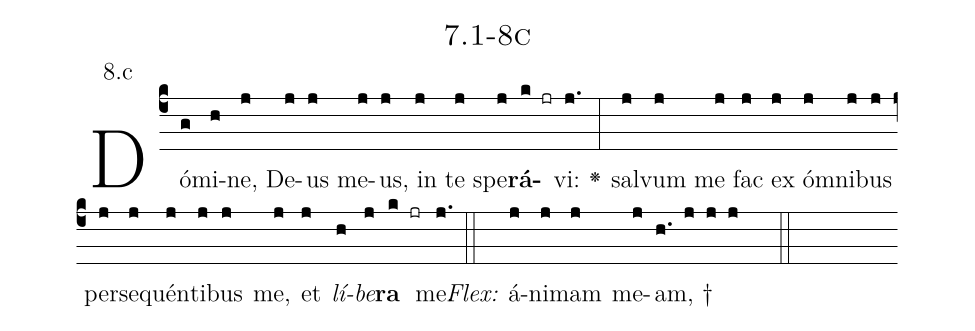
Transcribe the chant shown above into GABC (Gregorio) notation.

name: 7.1-8c;
annotation: 8.c;
%%
(c4)Dó(g)mi(h)ne,(j) De(j)us(j) me(j)us,(j) in(j) te(j) spe(j)<b>rá</b>(k jr)vi:(j.) <v>\greheightstar</v>(:) sal(j)vum(j) me(j) fac(j) ex(j) óm(j)ni(j)bus(j) per(j)se(j)quén(j)ti(j)bus(j) me,(j) et(j) <i>lí</i>(h)<i>be</i>(j)<b>ra</b>(k jr) me.(j.) (::)
<i>Flex:</i>()  á(j)ni(j)mam(j) me(j)am, †(h. j j j  ::)

%E(j) u(j) o(h) u(j) a(k) e.(j.) (::)
